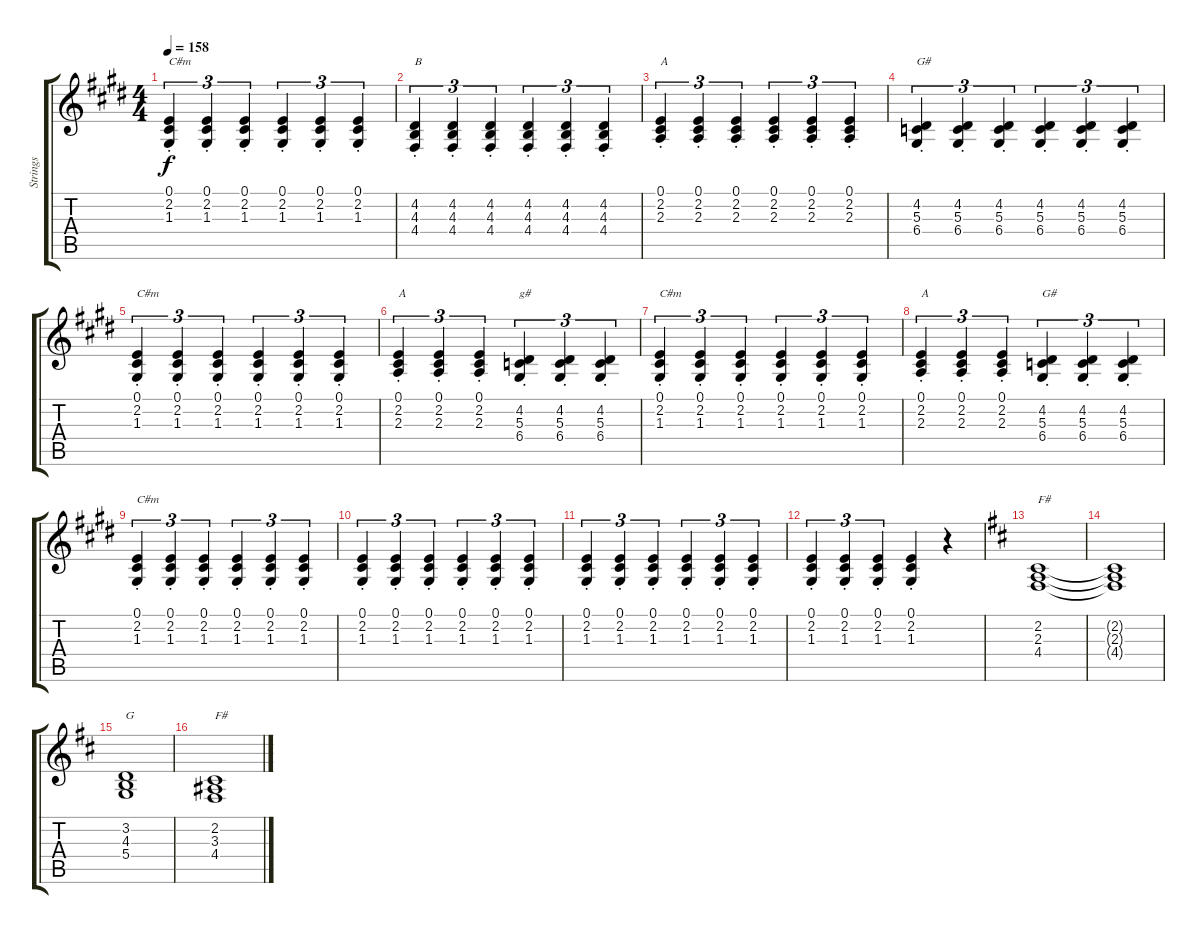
\track ("Strings" "Strings") {instrument stringensemble1}
\staff {score tabs}
\tuning (E4 B3 G3 D3 A2 E2) {hide}
\ts (4 4)
\tempo 158
\clef g2
\ks e
(0.1{st} 2.2{st} 1.3{st}).4{tu (3 2) txt "C#m" dy f} (0.1{st} 2.2{st} 1.3{st}).4{tu (3 2)} (0.1{st} 2.2{st} 1.3{st}).4{tu (3 2)} (0.1{st} 2.2{st} 1.3{st}).4{tu (3 2)} (0.1{st} 2.2{st} 1.3{st}).4{tu (3 2)} (0.1{st} 2.2{st} 1.3{st}).4{tu (3 2)} |
(4.2{st} 4.3{st} 4.4{st}).4{tu (3 2) txt "B"} (4.2{st} 4.3{st} 4.4{st}).4{tu (3 2)} (4.2{st} 4.3{st} 4.4{st}).4{tu (3 2)} (4.2{st} 4.3{st} 4.4{st}).4{tu (3 2)} (4.2{st} 4.3{st} 4.4{st}).4{tu (3 2)} (4.2{st} 4.3{st} 4.4{st}).4{tu (3 2)} |
(0.1{st} 2.2{st} 2.3{st}).4{tu (3 2) txt "A"} (0.1{st} 2.2{st} 2.3{st}).4{tu (3 2)} (0.1{st} 2.2{st} 2.3{st}).4{tu (3 2)} (0.1{st} 2.2{st} 2.3{st}).4{tu (3 2)} (0.1{st} 2.2{st} 2.3{st}).4{tu (3 2)} (0.1{st} 2.2{st} 2.3{st}).4{tu (3 2)} |
(4.2{st} 5.3{st} 6.4{st}).4{tu (3 2) txt "G#"} (4.2{st} 5.3{st} 6.4{st}).4{tu (3 2)} (4.2{st} 5.3{st} 6.4{st}).4{tu (3 2)} (4.2{st} 5.3{st} 6.4{st}).4{tu (3 2)} (4.2{st} 5.3{st} 6.4{st}).4{tu (3 2)} (4.2{st} 5.3{st} 6.4{st}).4{tu (3 2)} |
(0.1{st} 2.2{st} 1.3{st}).4{tu (3 2) txt "C#m"} (0.1{st} 2.2{st} 1.3{st}).4{tu (3 2)} (0.1{st} 2.2{st} 1.3{st}).4{tu (3 2)} (0.1{st} 2.2{st} 1.3{st}).4{tu (3 2)} (0.1{st} 2.2{st} 1.3{st}).4{tu (3 2)} (0.1{st} 2.2{st} 1.3{st}).4{tu (3 2)} |
(0.1{st} 2.2{st} 2.3{st}).4{tu (3 2) txt "A"} (0.1{st} 2.2{st} 2.3{st}).4{tu (3 2)} (0.1{st} 2.2{st} 2.3{st}).4{tu (3 2)} (4.2{st} 5.3{st} 6.4{st}).4{tu (3 2) txt "g#"} (4.2{st} 5.3{st} 6.4{st}).4{tu (3 2)} (4.2{st} 5.3{st} 6.4{st}).4{tu (3 2)} |
(0.1{st} 2.2{st} 1.3{st}).4{tu (3 2) txt "C#m"} (0.1{st} 2.2{st} 1.3{st}).4{tu (3 2)} (0.1{st} 2.2{st} 1.3{st}).4{tu (3 2)} (0.1{st} 2.2{st} 1.3{st}).4{tu (3 2)} (0.1{st} 2.2{st} 1.3{st}).4{tu (3 2)} (0.1{st} 2.2{st} 1.3{st}).4{tu (3 2)} |
(0.1{st} 2.2{st} 2.3{st}).4{tu (3 2) txt "A"} (0.1{st} 2.2{st} 2.3{st}).4{tu (3 2)} (0.1{st} 2.2{st} 2.3{st}).4{tu (3 2)} (4.2{st} 5.3{st} 6.4{st}).4{tu (3 2) txt "G#"} (4.2{st} 5.3{st} 6.4{st}).4{tu (3 2)} (4.2{st} 5.3{st} 6.4{st}).4{tu (3 2)} |
(0.1{st} 2.2 1.3{st}).4{tu (3 2) txt "C#m"} (0.1{st} 2.2{st} 1.3{st}).4{tu (3 2)} (0.1{st} 2.2{st} 1.3{st}).4{tu (3 2)} (0.1{st} 2.2{st} 1.3{st}).4{tu (3 2)} (0.1{st} 2.2{st} 1.3{st}).4{tu (3 2)} (0.1{st} 2.2{st} 1.3{st}).4{tu (3 2)} |
(0.1{st} 2.2{st} 1.3{st}).4{tu (3 2)} (0.1{st} 2.2{st} 1.3{st}).4{tu (3 2)} (0.1{st} 2.2{st} 1.3{st}).4{tu (3 2)} (0.1{st} 2.2{st} 1.3{st}).4{tu (3 2)} (0.1{st} 2.2{st} 1.3{st}).4{tu (3 2)} (0.1{st} 2.2{st} 1.3{st}).4{tu (3 2)} |
(0.1{st} 2.2{st} 1.3{st}).4{tu (3 2)} (0.1{st} 2.2{st} 1.3{st}).4{tu (3 2)} (0.1{st} 2.2{st} 1.3{st}).4{tu (3 2)} (0.1{st} 2.2{st} 1.3{st}).4{tu (3 2)} (0.1{st} 2.2{st} 1.3{st}).4{tu (3 2)} (0.1{st} 2.2{st} 1.3{st}).4{tu (3 2)} |
(0.1{st} 2.2{st} 1.3{st}).4{tu (3 2)} (0.1{st} 2.2{st} 1.3{st}).4{tu (3 2)} (0.1{st} 2.2{st} 1.3{st}).4{tu (3 2)} (0.1{st} 2.2{st} 1.3{st}).4 r.4 |
\ks d
(2.2 2.3 4.4).1{txt "F#"} |
(2.2{t} 2.3{t} 4.4{t}).1 |
(3.2 4.3 5.4).1{txt "G"} |
(2.2 3.3 4.4).1{txt "F#"}
